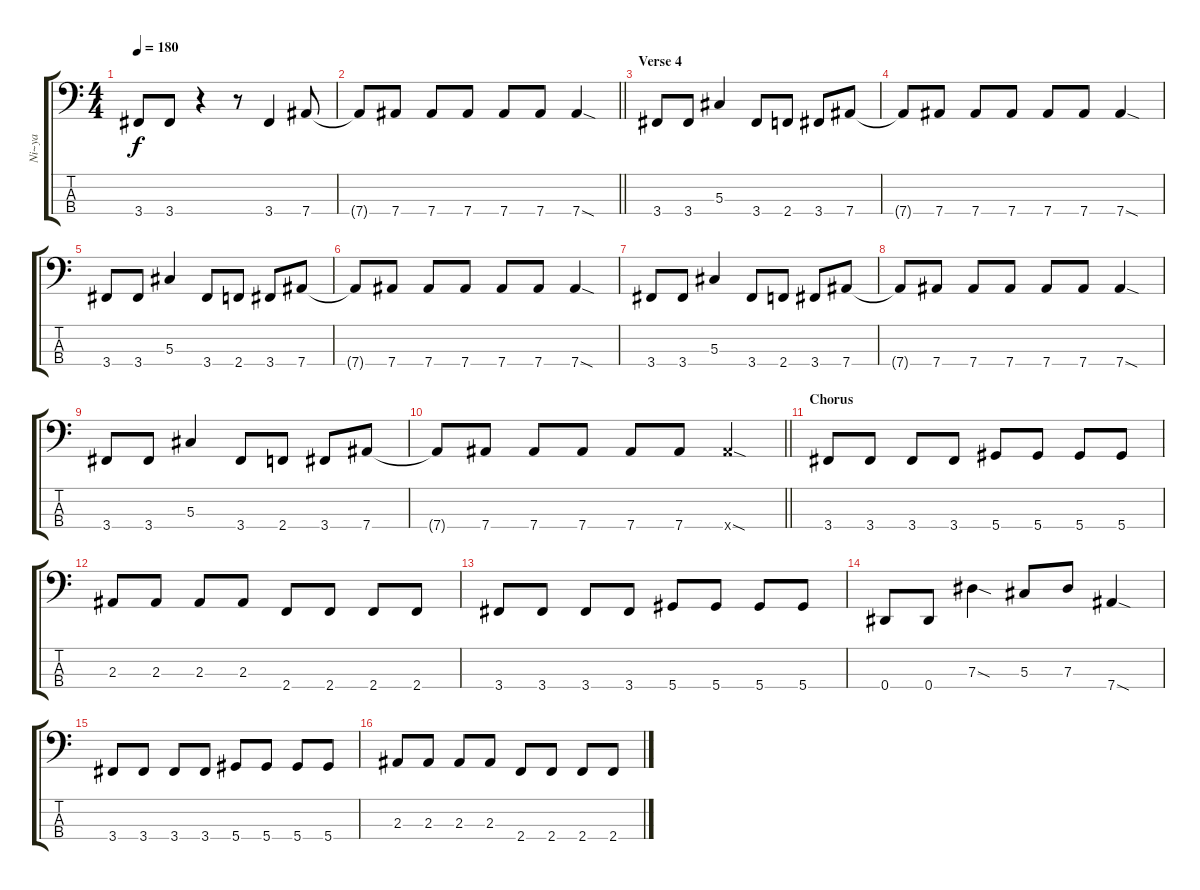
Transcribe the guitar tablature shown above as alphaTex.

\track ("Ni~ya" "Ni~ya") {instrument electricbasspick}
\staff {score tabs}
\tuning (Gb2 Db2 Ab1 Eb1) {hide}
\ts (4 4)
\tempo 180
\clef f4
\ks c
3.4.8{dy f} 3.4.8 r.4 r.8 3.4.4 7.4.8 |
\barLineRight lightlight
7.4{t}.8 7.4.8 7.4.8 7.4.8 7.4.8 7.4.8 7.4{sod}.4 |
\section ("" "Verse 4")
3.4.8 3.4.8 5.3.4 3.4.8 2.4.8 3.4.8 7.4.8 |
7.4{t}.8 7.4.8 7.4.8 7.4.8 7.4.8 7.4.8 7.4{sod}.4 |
3.4.8 3.4.8 5.3.4 3.4.8 2.4.8 3.4.8 7.4.8 |
7.4{t}.8 7.4.8 7.4.8 7.4.8 7.4.8 7.4.8 7.4{sod}.4 |
3.4.8 3.4.8 5.3.4 3.4.8 2.4.8 3.4.8 7.4.8 |
7.4{t}.8 7.4.8 7.4.8 7.4.8 7.4.8 7.4.8 7.4{sod}.4 |
3.4.8 3.4.8 5.3.4 3.4.8 2.4.8 3.4.8 7.4.8 |
\barLineRight lightlight
7.4{t}.8 7.4.8 7.4.8 7.4.8 7.4.8 7.4.8 7.4{sod x}.4 |
\section ("" "Chorus")
3.4.8 3.4.8 3.4.8 3.4.8 5.4.8 5.4.8 5.4.8 5.4.8 |
2.3.8 2.3.8 2.3.8 2.3.8 2.4.8 2.4.8 2.4.8 2.4.8 |
3.4.8 3.4.8 3.4.8 3.4.8 5.4.8 5.4.8 5.4.8 5.4.8 |
0.4.8 0.4.8 7.3{sod}.4 5.3.8 7.3.8 7.4{sod}.4 |
3.4.8 3.4.8 3.4.8 3.4.8 5.4.8 5.4.8 5.4.8 5.4.8 |
2.3.8 2.3.8 2.3.8 2.3.8 2.4.8 2.4.8 2.4.8 2.4.8
